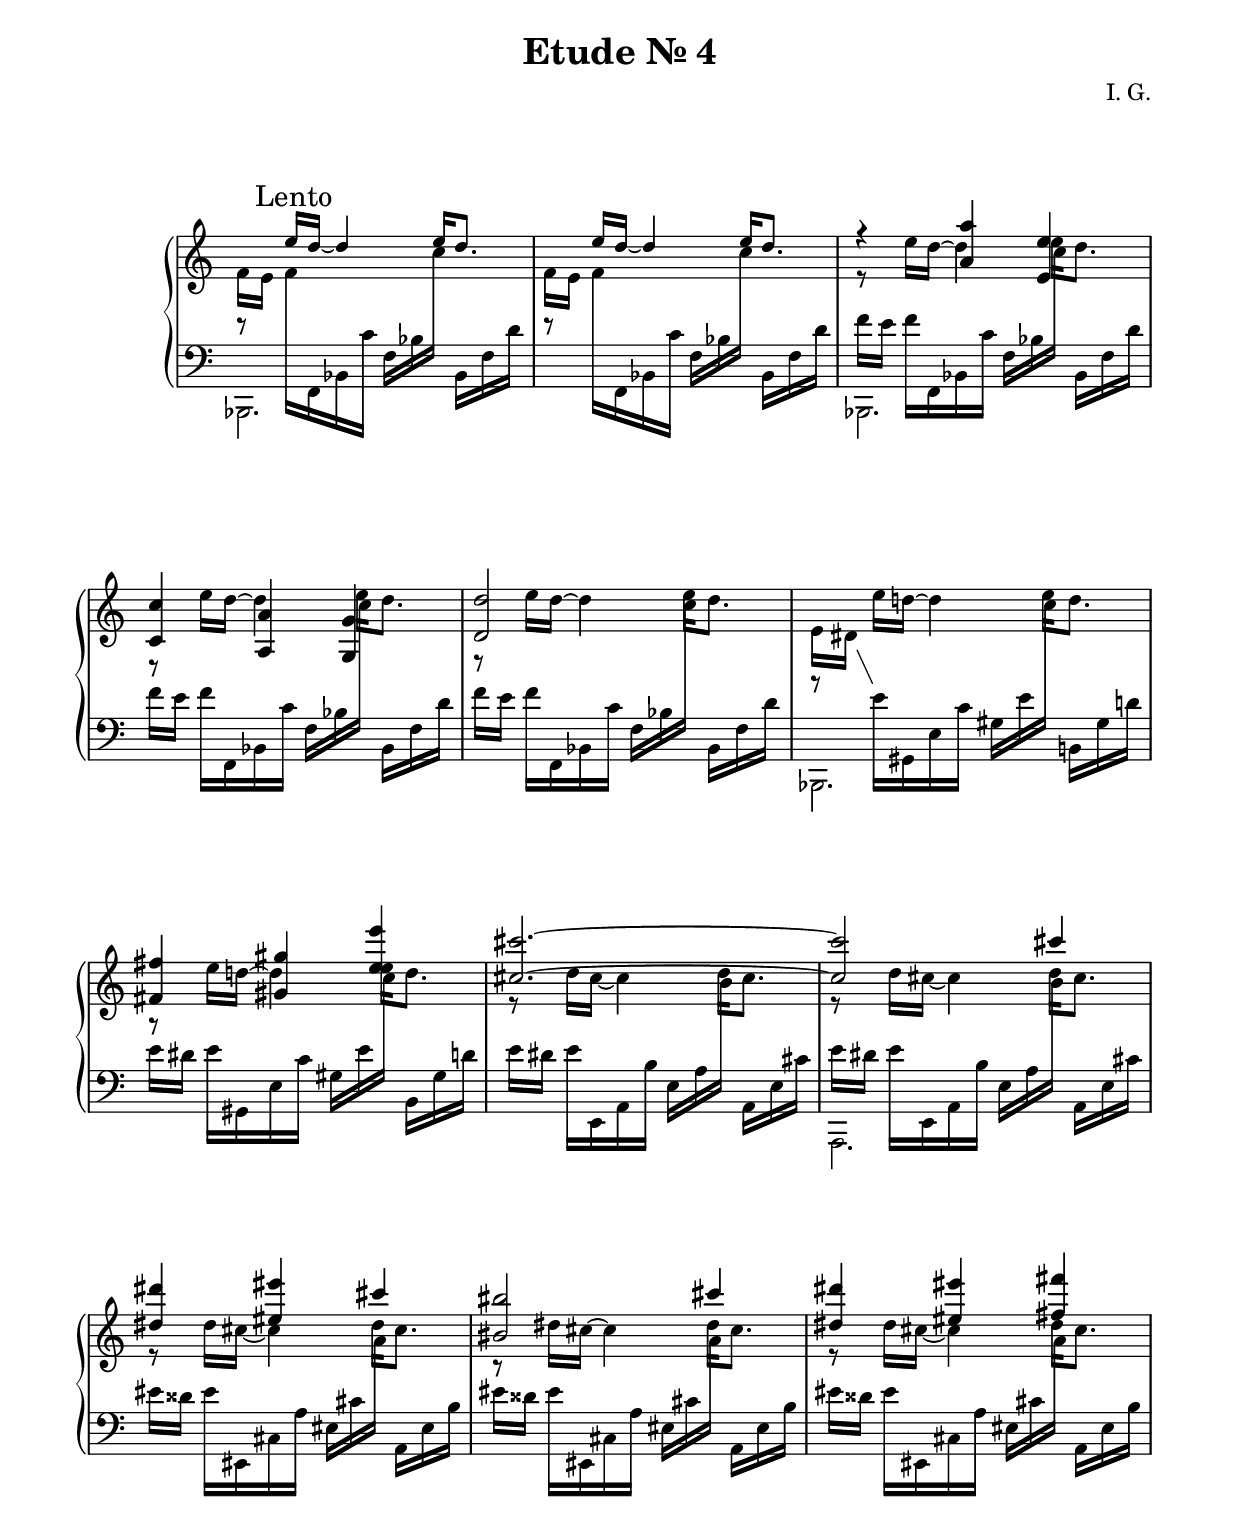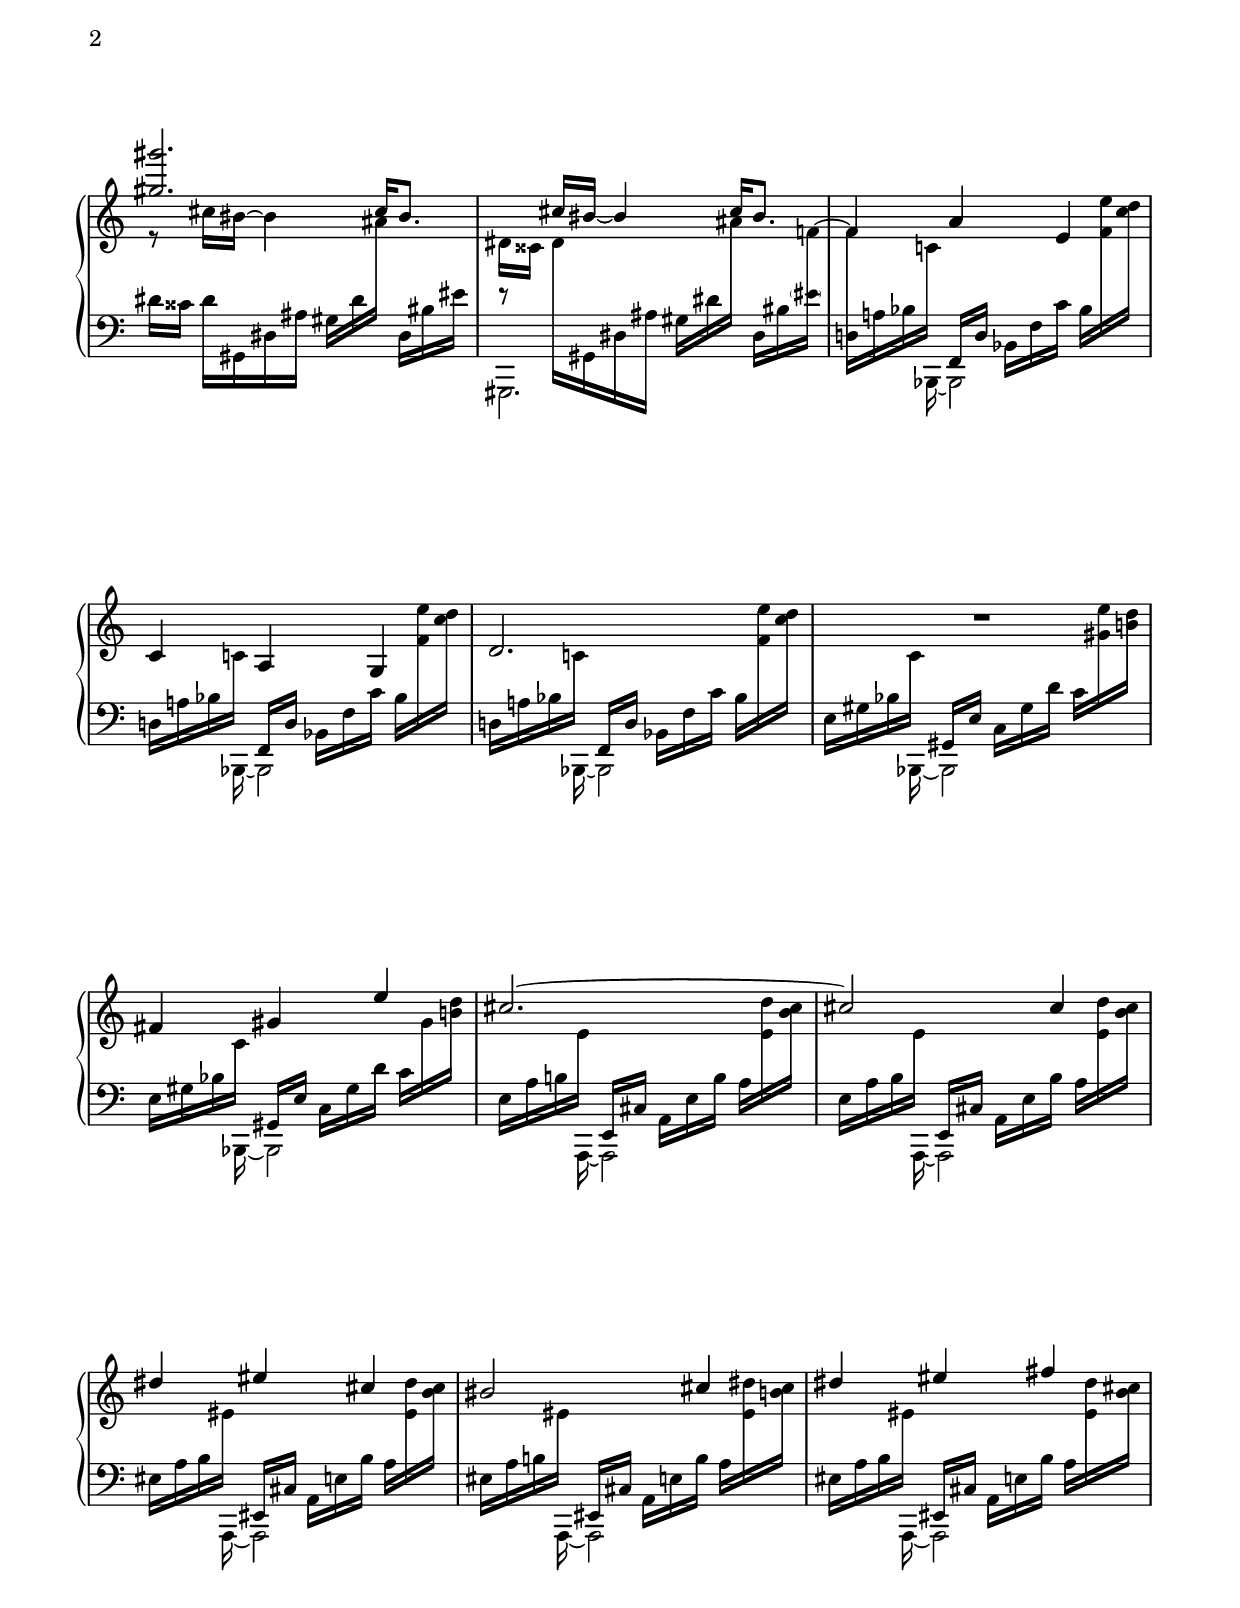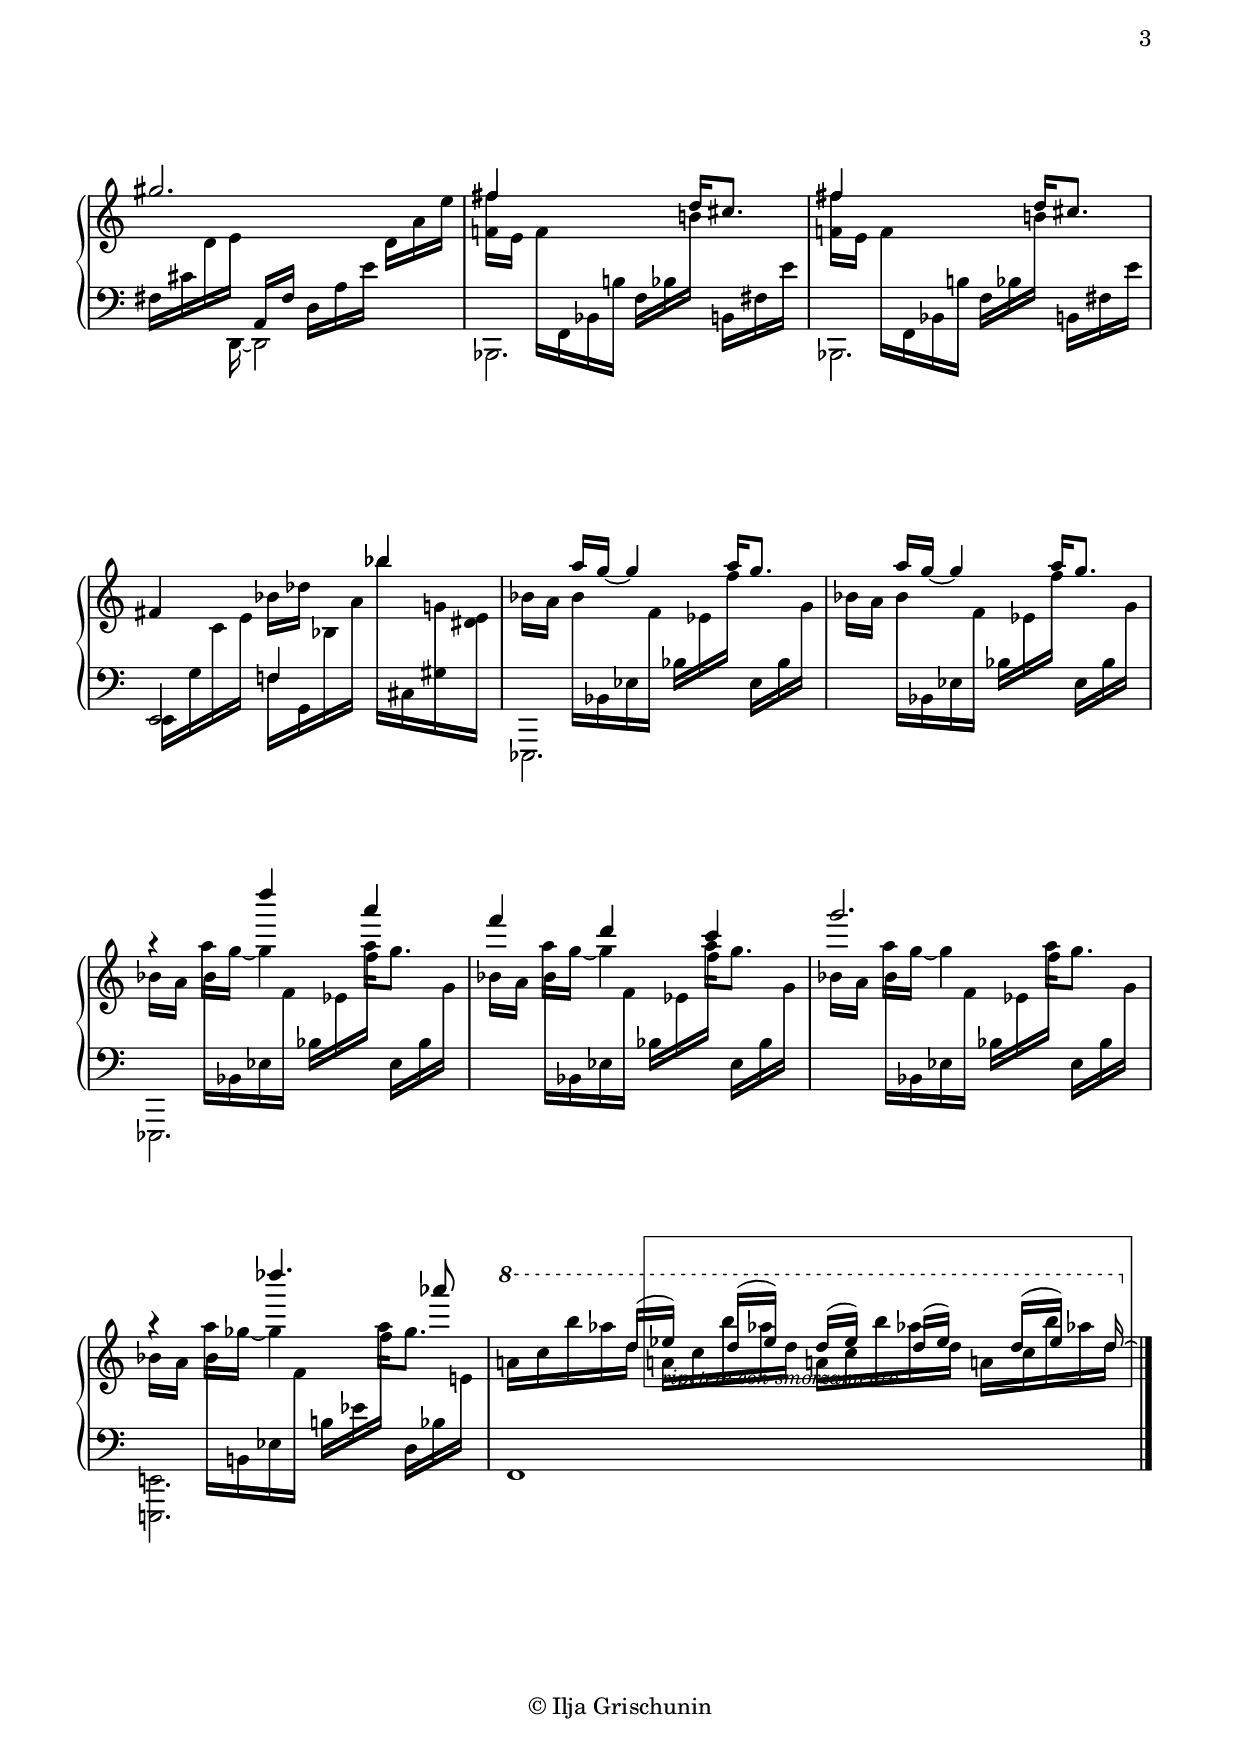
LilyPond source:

\version "2.19.15"
%\version "2.18.0"

\language "deutsch"

\header {
  title = "Etude № 4"
  composer = "I. G."
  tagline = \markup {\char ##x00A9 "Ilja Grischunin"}
}

\paper {
  #(set-paper-size "a4")
  top-system-spacing #'basic-distance = #20
  top-markup-spacing #'basic-distance = #15
  markup-system-spacing #'basic-distance = #30
  system-system-spacing #'basic-distance = #30
  last-bottom-spacing #'basic-distance = #25
  left-margin = 15
  right-margin = 15
  %two-sided = ##t
  %inner-margin = 25
  %outer-margin = 15
}

\layout {
  \context {
    \PianoStaff
    \consists #Span_stem_engraver
  }
  \context {
    \Score
    \remove "Bar_number_engraver"
    %\override StaffGrouper.staff-staff-spacing.padding = #0
    %\override StaffGrouper.staff-staff-spacing.basic-distance = #13
  }
}

\version "2.19.15"
%\version "2.18.0"

\language "deutsch"

%%%%%%%%%%%%%%%%%%%%%%%%%%%%%%%%%%%%%%%%%%%%%%%%%%%%
rechtsFour = \relative {
  \clef treble
  \key c \major
  \time 12/16
  \override Score.RehearsalMark.extra-offset = #'(4 . 2)
  \mark "Lento"
  \set Staff.beatStructure = #'( 4)
  \override Staff.TimeSignature #'stencil = ##f
  \override DynamicLineSpanner.staff-padding = #3
  <<
    {
      s2. s r4 <a' a'>
      \once \override NoteColumn.force-hshift = #-1.3
      <e e'><c c'><a a'>
      \once \override NoteColumn.force-hshift = #-1.3
      <g g'><d' d'>2 s4 s2.
      <fis fis'>4<gis gis'>
      \once \override NoteColumn.force-hshift = #-1
      <e' e'><cis cis'>2.~ q2 cis'4 <dis, dis'><eis eis'> cis'
      <his, his'>2 cis'4<dis, dis'><eis eis'><fis fis'>
      <gis gis'>2. s2 s8.
      \autoBeamOff
      \stemDown
      \crossStaff {\small f,!16~}
      \autoBeamOn
      \stemUp
      \tiny
      f4
    }
    \\
    {
      \small
      \stemUp
      r8 e'16 d~ d4 e16 d8.
      r8 e16 d~ d4  e16 d8.
      \stemDown
      r8
      e16 d^~ d4
      \once \override NoteColumn.force-hshift = #-0.1
      e16 d8.
      r8
      e16 d^~ d4
      \once \override NoteColumn.force-hshift = #-0.1
      e16 d8.
      r8
      e16 d^~ d4
      %\once \override NoteColumn.force-hshift = #1
      e16 d8.
      r8 e16 d!^~ d4 e16 d8.
      r8 e16 d!^~ d4 e16 d8.
      r8 d16 cis~ cis4 d16 cis8.
      r8 d16 cis~ cis4 d16 cis8.
      r8 dis16 cis~ cis4 dis16 cis8.
      r8 dis16 cis^~ cis4 dis16 cis8.
      r8 dis16 cis~ cis4 dis16 cis8.
      r8 cis16 his^~ his4 \stemUp cis16 his8.
      r8 cis16 his~ his4 cis16 his8.
      \autoBeamOff
      \stemDown
      \crossStaff {f16 s8.}
      \autoBeamOn
    }
  >>
  \stemUp
  a4 e c a g d'2. R2. fis4 gis e' cis2.^~ cis!2 cis4 dis eis cis his2 cis4 dis eis fis gis2.
  \small
  \repeat unfold 2 {fis4 s d16 cis8.}
  <<
    {
      \small
      fis,4 \change Staff = "LH" f,! \change Staff = "RH" b''
      s2.*2 a4\rest \normalsize d' a f d c g'2. a,4\rest des'4. as8
    }
    \\
    {
      \small
      s4 b,,16 des s8 s8
      \autoBeamOff
      \stemDown
      \crossStaff {g,!16}
      \autoBeamOn
      s16
      \stemUp
      \repeat unfold 2 {s8 a'16 g~ g4 a16 g8.}
      \stemDown
      \repeat unfold 3 {s8 a16 g~ g4 a16 g8.}
      s8 a16 ges~ ges4 a16 ges8.
    }
  >>
  \cadenzaOn
  <<
    {
      \ottava #1
      \set Staff.ottavation = #"8"
      \small
      s4 d'16[(
      es]) \repeat unfold 4 {s d[( es])} s d\laissezVibrer
    }
    \\
    {
      a!16[ c h' as d,]
      a!16[-\markup {
        \with-dimensions #'(0 . 0) #'(1.5 . 0)
        \box
        \with-dimensions #'(-1.5 . 45) #'(0 . 14)
        %\pad-to-box #'(25 . 10) #'(25 . 10)
        {\italic "ripetere con smorzamento"}
        %\null
      }
      c h' as! d,]
      a!16[ c h' as! d,]
      a!16[ c h' as! d,]
    }
  >>
  \cadenzaOff
  \bar "|."
}
%%%%%%%%%%%%%%%%%%%%%%%%%%%%%%%%%%%%%%%%%%%%%%%%%%%%
linksFour = \relative {
  \clef bass
  \key c \major
  \time 12/16
  \set Timing.beatStructure = #'(2 4 3 3)
  \override Staff.TimeSignature #'stencil = ##f
  <<
    {
      \repeat unfold 2 {
        \small
        \stemDown
        \change Staff = "RH" f'16[ e] f \change Staff = "LH" f,, b c' f, b
        \change Staff = "RH"
        c' \change Staff = "LH" b,, f' d'
      }
      \repeat unfold 3 {
        \small
        \stemDown
        f16[ e] f f,, b c' f, b
        \change Staff = "RH"
        \once \override NoteColumn.force-hshift = #0.1
        c' \change Staff = "LH" b,, f' d'
      }
      \stemDown
      \change Staff = "RH" e16[ dis] \once\showStaffSwitch \change Staff = "LH" e gis,, e' c' gis e'
      \change Staff = "RH"
      \once \override NoteColumn.force-hshift = #0.2
      c' \change Staff = "LH" h,,! gis' d'!
      e16[ dis] e gis,, e' c' gis e'
      \change Staff = "RH"
      \once \override NoteColumn.force-hshift = #0.2
      c' \change Staff = "LH" h,, gis' d'!
      e16[ dis] e e,, a h' e, a
      \change Staff = "RH"
      \once \override NoteColumn.force-hshift = #0.2
      h' \change Staff = "LH" a,, e' cis'
      e16[ dis] e e,, a h' e, a
      \change Staff = "RH"
      \once \override NoteColumn.force-hshift = #0.2
      h' \change Staff = "LH" a,, e' cis'
      eis16[ disis] eis eis,, cis' a' eis cis'
      \change Staff = "RH"
      \once \override NoteColumn.force-hshift = #0.2
      a' \change Staff = "LH" a,, eis' h'
      eis16[ disis] eis eis,, cis' a' eis cis'
      \change Staff = "RH"
      \once \override NoteColumn.force-hshift = #0.2
      a' \change Staff = "LH" a,, eis' h'
      eis16[ disis] eis eis,, cis' a' eis cis'
      \change Staff = "RH"
      \once \override NoteColumn.force-hshift = #0.2
      a' \change Staff = "LH" a,, eis' h'
      dis16[ cisis] dis gis,, dis' ais' gis dis'
      \change Staff = "RH"
      %\once \override NoteColumn.force-hshift = #0.1
      ais' \change Staff = "LH" dis,, his' eis
      \change Staff = "RH" dis16[ cisis] dis \change Staff = "LH" gis,, dis' ais' gis dis'
      \change Staff = "RH"
      %\once \override NoteColumn.force-hshift = #0.1
      ais' \change Staff = "LH" dis,, his' \once \tiny \parenthesize eis
      \set Timing.beatStructure = #'(4 2 3 3)
      \repeat unfold 3 {
        d,! a'! b \change Staff = "RH" c! \change Staff = "LH" \stemUp f,, d'
        \stemDown b f' c' b \change Staff = "RH" <f' e'><c' d>\change Staff = "LH"
      }
      e,, gis b \change Staff = "RH" c \change Staff = "LH" \stemUp gis, e'
      \stemDown c gis' d' c \change Staff = "RH" <gis' e'><h! d>\change Staff = "LH"
      e,, gis b \change Staff = "RH" c \change Staff = "LH" \stemUp gis, e'
      \stemDown c gis' d' c \change Staff = "RH" gis' <h! d>\change Staff = "LH"
      e,, a h! \change Staff = "RH" e \change Staff = "LH" \stemUp e,, cis'
      \stemDown a e' h' a \change Staff = "RH" <e' d'><h' cis>\change Staff = "LH"
      e,, a h \change Staff = "RH" e \change Staff = "LH" \stemUp e,, cis'
      \stemDown a e' h' a \change Staff = "RH" <e' d'><h' cis>\change Staff = "LH"
      eis,, a h \change Staff = "RH" eis \change Staff = "LH" \stemUp eis,, cis'
      \stemDown a e' h' a \change Staff = "RH" <eis' dis'><h' cis>\change Staff = "LH"
      eis,, a h! \change Staff = "RH" eis \change Staff = "LH" \stemUp eis,, cis'
      \stemDown a e' h' a \change Staff = "RH" <eis' dis'><h' cis>\change Staff = "LH"
      eis,, a h \change Staff = "RH" eis \change Staff = "LH" \stemUp eis,, cis'
      \stemDown a e' h' a \change Staff = "RH" <eis' dis'><h' cis>\change Staff = "LH"
      fis, cis' \change Staff = "RH" d e \change Staff = "LH" \stemUp a,, fis'
      \stemDown d[ a' e'] \change Staff = "RH" d a' e' \change Staff = "LH"
      \set Timing.beatStructure = #'(2 4 3 3)
      \repeat unfold 2 {
        \change Staff = "RH" <f,! fis'>16[ e] f \change Staff = "LH" f,, b h'! f b
        \change Staff = "RH"
        h'! \change Staff = "LH" h,, fis' e'
      }
      \set Timing.beatStructure = #'(4 4 4)
      \change Staff = "LH" e,, g'
      \change Staff = "RH" c e
      \change Staff = "LH" f, g,
      \change Staff = "RH" b' a' b'[
      \change Staff = "LH" cis,,, gis'
      \change Staff = "RH" <dis'e>]
      \set Timing.beatStructure = #'(2 4 3 3)
      \repeat unfold 2 {
        \small
        \stemDown
        \change Staff = "RH" b'16[ a] b \change Staff = "LH" b,, es
        \change Staff = "RH" f'
        \change Staff = "LH" b,
        \change Staff = "RH" es f'
        \change Staff = "LH" es,, b'
        \change Staff = "RH" g'
      }
      \repeat unfold 3 {
        \change Staff = "RH" b16[ a]
        \once \override NoteColumn.force-hshift = #0.2
        b \change Staff = "LH" b,, es
        \change Staff = "RH" f'
        \change Staff = "LH" b,
        \change Staff = "RH" es
        \once \override NoteColumn.force-hshift = #0.2
        f'
        \change Staff = "LH" es,, b'
        \change Staff = "RH" g'
      }
      \change Staff = "RH" b16[ a]
      \once \override NoteColumn.force-hshift = #0.2
      b \change Staff = "LH" h,,! es
      \change Staff = "RH" f'
      \change Staff = "LH" h,! es
      \change Staff = "RH"
      \once \override NoteColumn.force-hshift = #0.2
      f'
      \change Staff = "LH" d,, b'
      \change Staff = "RH" e!
    }
    \\
    {
      \small
      b,,2. s b s s b s s a s s s s gis
      \repeat unfold 5 {s8. b16~ b2}
      \repeat unfold 5 {s8. a16~ a2} s8. d16~ d2
      b2. b \stemUp e2 s4 \stemDown
      es,2. s es s s <e! e'!> f'1 s4
    }
  >>
}
%%%%%%%%%%%%%%%%%%%%%%%%%%%%%%%%%%%%%%%%%%%%%%%%%%%%


%%%%%%%%%%%%%%%%%%%%%%%%%%%%%%%%%%%%%%%%%%%%%%%%%%%%
\score {
  \new PianoStaff
  <<
    \new Staff = "RH" \rechtsFour
    \new Staff = "LH" \linksFour
  >>
}